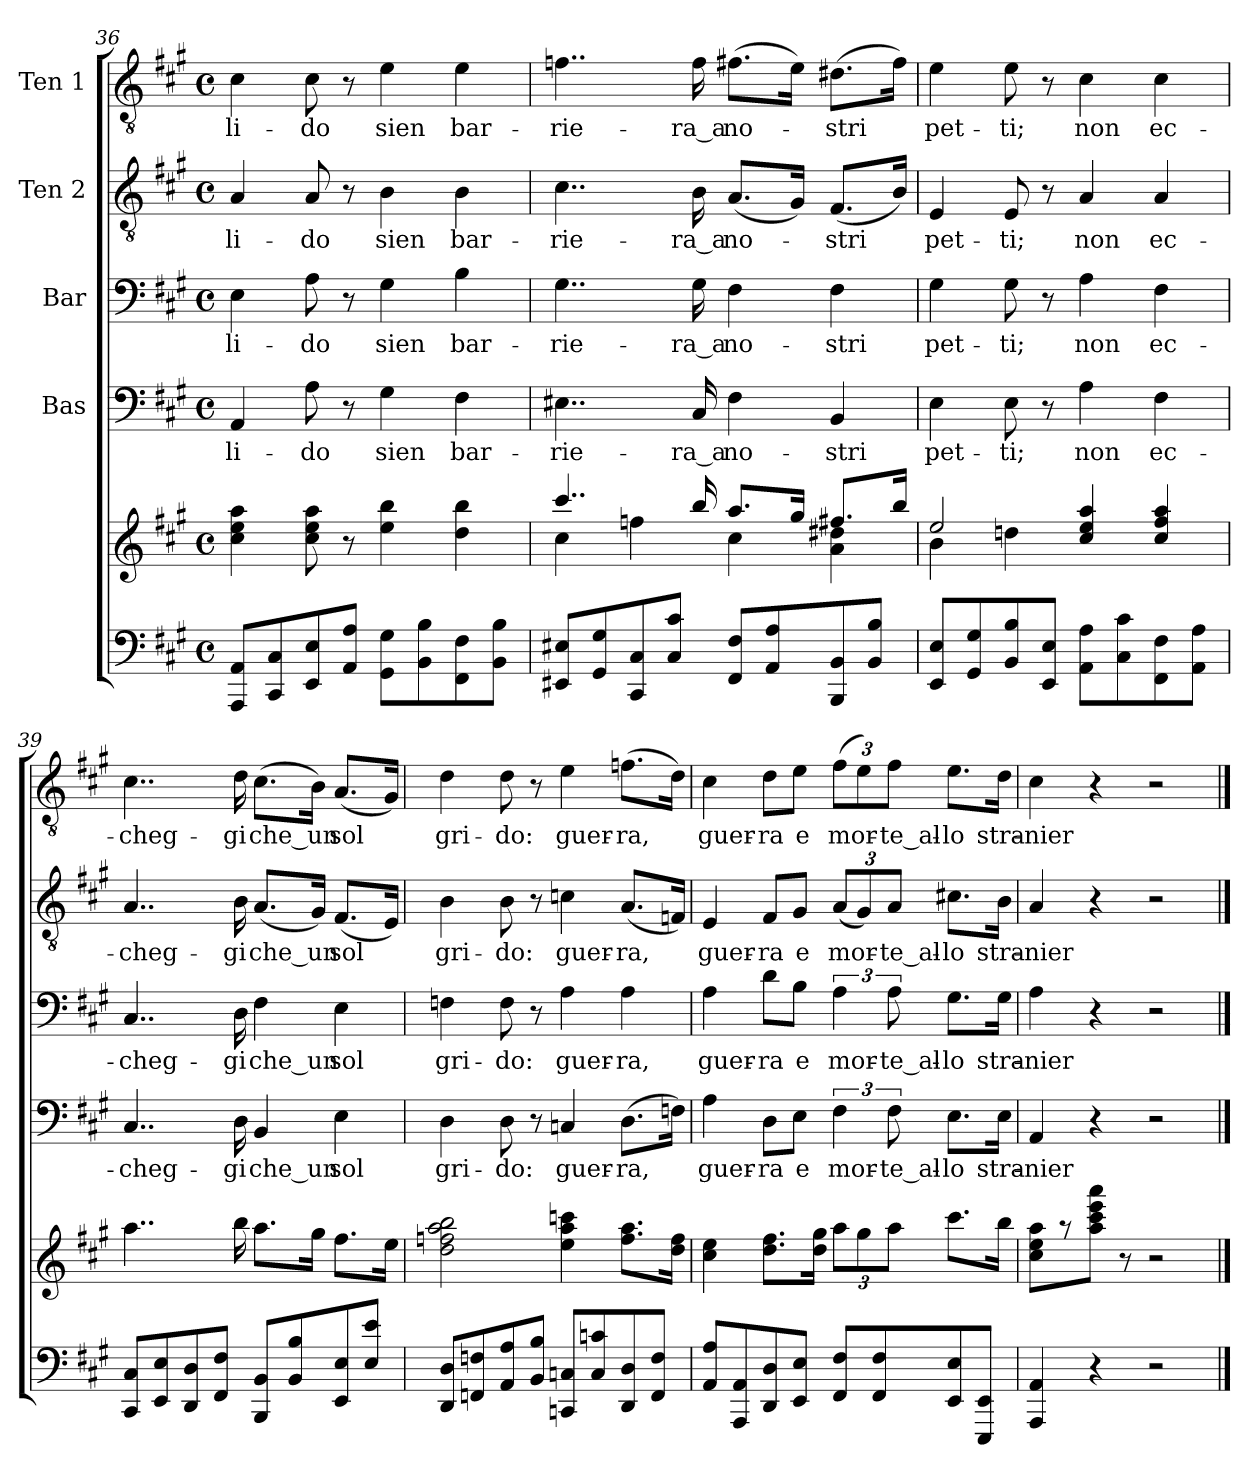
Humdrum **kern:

**kern	**kern	**kern	**text	**kern	**text	**kern	**text	**kern	**text
*part5	*part5	*part4	*part4	*part3	*part3	*part2	*part2	*part1	*part1
*staff6	*staff5	*staff4	*staff4	*staff3	*staff3	*staff2	*staff2	*staff1	*staff1
*	*	*I"Bas	*	*I"Bar	*	*I"Ten 2	*	*I"Ten 1	*
!!LO:PB:g=z
*clefF4	*clefG2	*clefF4	*	*clefF4	*	*clefGv2	*	*clefGv2	*
*k[f#c#g#]	*k[f#c#g#]	*k[f#c#g#]	*	*k[f#c#g#]	*	*k[f#c#g#]	*	*k[f#c#g#]	*
*A:	*A:	*A:	*	*A:	*	*A:	*	*A:	*
*M4/4	*M4/4	*M4/4	*	*M4/4	*	*M4/4	*	*M4/4	*
*met(c)	*met(c)	*met(c)	*	*met(c)	*	*met(c)	*	*met(c)	*
=36	=36	=36	=36	=36	=36	=36	=36	=36	=36
!	!	!	!LO:LY:b	!	!LO:LY:b	!	!LO:LY:b	!	!LO:LY:b
8AAA/ 8AA/L	4cc#\ 4ee\ 4aa\	4AA/	li-	4E\	li-	4A/	li-	4c#\	li-
8CC#/ 8C#/	.	.	.	.	.	.	.	.	.
!	!	!	!LO:LY:b	!	!LO:LY:b	!	!LO:LY:b	!	!LO:LY:b
8EE/ 8E/	8cc#\ 8ee\ 8aa\	8A\	-do	8A\	-do	8A/	-do	8c#\	-do
8AA/ 8A/J	8r	8r	.	8r	.	8r	.	8r	.
!	!	!	!LO:LY:b	!	!LO:LY:b	!	!LO:LY:b	!	!LO:LY:b
8GG#\ 8G#\L	4ee\ 4bb\	4G#\	sien	4G#\	sien	4B\	sien	4e\	sien
8BB\ 8B\	.	.	.	.	.	.	.	.	.
!	!	!	!LO:LY:b	!	!LO:LY:b	!	!LO:LY:b	!	!LO:LY:b
8FF#\ 8F#\	4dd\ 4bb\	4F#\	bar-	4B\	bar-	4B\	bar-	4e\	bar-
8BB\ 8B\J	.	.	.	.	.	.	.	.	.
=37	=37	=37	=37	=37	=37	=37	=37	=37	=37
*	*^	*	*	*	*	*	*	*	*
!	!	!	!	!LO:LY:b	!	!LO:LY:b	!	!LO:LY:b	!	!LO:LY:b
8EE#X/ 8E#X/L	4..ccc#/	4cc#\	4..E#X\	-rie-	4..G#\	-rie-	4..c#\	-rie-	4..fn\	-rie-
8GG#/ 8G#/	.	.	.	.	.	.	.	.	.	.
8CC#/ 8C#/	.	4ffn\	.	.	.	.	.	.	.	.
8C#/ 8c#/J	.	.	.	.	.	.	.	.	.	.
!	!	!	!	!LO:LY:b	!	!LO:LY:b	!	!LO:LY:b	!	!LO:LY:b
.	16bb/	.	16C#/	-ra_a	16G#\	-ra_a	16B\	-ra_a	16f\	-ra_a
!	!	!	!	!LO:LY:b	!	!LO:LY:b	!	!LO:LY:b	!	!LO:LY:b
8FF#/ 8F#/L	8.aa/L	4cc#\	4F#\	no-	4F#\	no-	(<8.A/L	no-	(>8.f#X\L	no-
8AA/ 8A/	.	.	.	.	.	.	.	.	.	.
.	16gg#/Jk	.	.	.	.	.	16G#/Jk)	.	16e\Jk)	.
!	!	!	!	!LO:LY:b	!	!LO:LY:b	!	!LO:LY:b	!	!LO:LY:b
8BBB/ 8BB/	8.ff#X/L	4a\ 4dd#X\	4BB/	-stri	4F#\	-stri	(<8.F#/L	-stri	(>8.d#X\L	-stri
8BB/ 8B/J	.	.	.	.	.	.	.	.	.	.
.	16bb/Jk	.	.	.	.	.	16B/Jk)	.	16f#\Jk)	.
=38	=38	=38	=38	=38	=38	=38	=38	=38	=38	=38
!	!	!	!	!LO:LY:b	!	!LO:LY:b	!	!LO:LY:b	!	!LO:LY:b
8EE/ 8E/L	2ee/	4b\	4E\	pet-	4G#\	pet-	4E/	pet-	4e\	pet-
8GG#/ 8G#/	.	.	.	.	.	.	.	.	.	.
!	!	!	!	!LO:LY:b	!	!LO:LY:b	!	!LO:LY:b	!	!LO:LY:b
8BB/ 8B/	.	4ddn\	8E\	-ti;	8G#\	-ti;	8E/	-ti;	8e\	-ti;
8EE/ 8E/J	.	.	8r	.	8r	.	8r	.	8r	.
!	!	!	!	!LO:LY:b	!	!LO:LY:b	!	!LO:LY:b	!	!LO:LY:b
8AA\ 8A\L	4cc#/ 4ee/ 4aa/	2ryy	4A\	non	4A\	non	4A/	non	4c#\	non
8C#\ 8c#\	.	.	.	.	.	.	.	.	.	.
!	!	!	!	!LO:LY:b	!	!LO:LY:b	!	!LO:LY:b	!	!LO:LY:b
8FF#\ 8F#\	4cc#/ 4ff#/ 4aa/	.	4F#\	ec-	4F#\	ec-	4A/	ec-	4c#\	ec-
8AA\ 8A\J	.	.	.	.	.	.	.	.	.	.
*	*v	*v	*	*	*	*	*	*	*	*
=39	=39	=39	=39	=39	=39	=39	=39	=39	=39
!	!	!	!LO:LY:b	!	!LO:LY:b	!	!LO:LY:b	!	!LO:LY:b
8CC#/ 8C#/L	4..aa\	4..C#/	-cheg-	4..C#/	-cheg-	4..A/	-cheg-	4..c#\	-cheg-
8EE/ 8E/	.	.	.	.	.	.	.	.	.
8DD/ 8D/	.	.	.	.	.	.	.	.	.
8FF#/ 8F#/J	.	.	.	.	.	.	.	.	.
!	!	!	!LO:LY:b	!	!LO:LY:b	!	!LO:LY:b	!	!LO:LY:b
.	16bb\	16D\	-gi	16D\	-gi	16B\	-gi	16d\	-gi
!	!	!	!LO:LY:b	!	!LO:LY:b	!	!LO:LY:b	!	!LO:LY:b
8BBB/ 8BB/L	8.aa\L	4BB/	che_un	4F#\	che_un	(<8.A/L	che_un	(>8.c#\L	che_un
8BB/ 8B/	.	.	.	.	.	.	.	.	.
.	16gg#\Jk	.	.	.	.	16G#/Jk)	.	16B\Jk)	.
!	!	!	!LO:LY:b	!	!LO:LY:b	!	!LO:LY:b	!	!LO:LY:b
8EE/ 8E/	8.ff#\L	4E\	sol	4E\	sol	(<8.F#/L	sol	(<8.A/L	sol
8E/ 8e/J	.	.	.	.	.	.	.	.	.
.	16ee\Jk	.	.	.	.	16E/Jk)	.	16G#/Jk)	.
!!LO:LB:g=z
=40	=40	=40	=40	=40	=40	=40	=40	=40	=40
!	!	!	!LO:LY:b	!	!LO:LY:b	!	!LO:LY:b	!	!LO:LY:b
8DD/ 8D/L	2dd\ 2ffn\ 2aa\ 2bb\	4D\	gri-	4Fn\	gri-	4B\	gri-	4d\	gri-
8FFn/ 8Fn/	.	.	.	.	.	.	.	.	.
!	!	!	!LO:LY:b	!	!LO:LY:b	!	!LO:LY:b	!	!LO:LY:b
8AA/ 8A/	.	8D\	-do:	8F\	-do:	8B\	-do:	8d\	-do:
8BB/ 8B/J	.	8r	.	8r	.	8r	.	8r	.
!	!	!	!LO:LY:b	!	!LO:LY:b	!	!LO:LY:b	!	!LO:LY:b
8CCn/ 8Cn/L	4ee\ 4aa\ 4cccn\	4Cn/	guer-	4A\	guer-	4cn\	guer-	4e\	guer-
8C/ 8cn/	.	.	.	.	.	.	.	.	.
!	!	!	!LO:LY:b	!	!LO:LY:b	!	!LO:LY:b	!	!LO:LY:b
8DD/ 8D/	8.ff\ 8.aa\L	(>8.D\L	-ra,	4A\	-ra,	(<8.A/L	-ra,	(>8.fn\L	-ra,
8FF/ 8F/J	.	.	.	.	.	.	.	.	.
.	16dd\ 16ff\Jk	16Fn\Jk)	.	.	.	16Fn/Jk)	.	16d\Jk)	.
=41	=41	=41	=41	=41	=41	=41	=41	=41	=41
!	!	!	!LO:LY:b	!	!LO:LY:b	!	!LO:LY:b	!	!LO:LY:b
8AA/ 8A/L	4cc#\ 4ee\	4A\	guer-	4A\	guer-	4E/	guer-	4c#\	guer-
8AAA/ 8AA/	.	.	.	.	.	.	.	.	.
!	!	!	!LO:LY:b	!	!LO:LY:b	!	!LO:LY:b	!	!LO:LY:b
8DD/ 8D/	8.dd\ 8.ff#\L	8D\L	-ra	8d\L	-ra	8F#/L	-ra	8d\L	-ra
!	!	!	!LO:LY:b	!	!LO:LY:b	!	!LO:LY:b	!	!LO:LY:b
8EE/ 8E/J	.	8E\J	e	8B\J	e	8G#/J	e	8e\J	e
.	16dd\ 16gg#\Jk	.	.	.	.	.	.	.	.
*	*Xbrackettup	*	*	*	*	*	*	*	*
!	!	!	!LO:LY:b	!	!LO:LY:b	!	!	!	!
*	*	*	*	*	*	*Xbrackettup	*	*	*
!	!	!	!	!	!	!	!LO:LY:b	!	!
*	*	*	*	*	*	*	*	*Xbrackettup	*
!	!	!	!	!	!	!	!	!	!LO:LY:b
8FF#/ 8F#/L	12aa\L	6F#\	mor-	6A\	mor-	(<12A/L	mor-	(>12f#\L	mor-
.	12gg#\	.	.	.	.	12G#/)	.	12e\)	.
8FF#/ 8F#/	.	.	.	.	.	.	.	.	.
!	!	!	!LO:LY:b	!	!LO:LY:b	!	!LO:LY:b	!	!LO:LY:b
.	12aa\J	12F#\	-te_al-	12A\	-te_al-	12A/J	-te_al-	12f#\J	-te_al-
!	!	!	!LO:LY:b	!	!LO:LY:b	!	!LO:LY:b	!	!LO:LY:b
8EE/ 8E/	8.ccc#\L	8.E\L	-lo	8.G#\L	-lo	8.c#X\L	-lo	8.e\L	-lo
8EEE/ 8EE/J	.	.	.	.	.	.	.	.	.
!	!	!	!LO:LY:b	!	!LO:LY:b	!	!LO:LY:b	!	!LO:LY:b
.	16bb\Jk	16E\Jk	stra-	16G#\Jk	stra-	16B\Jk	stra-	16d\Jk	stra-
=42	=42	=42	=42	=42	=42	=42	=42	=42	=42
!	!	!	!LO:LY:b	!	!LO:LY:b	!	!LO:LY:b	!	!LO:LY:b
4AAA/ 4AA/	8cc#\ 8ee\ 8aa\L	4AA/	-nier	4A\	-nier	4A/	-nier	4c#\	-nier
.	8r	.	.	.	.	.	.	.	.
4r	8aa\ 8ccc#\ 8eee\ 8aaa\J	4r	.	4r	.	4r	.	4r	.
.	8r	.	.	.	.	.	.	.	.
2r	2r	2r	.	2r	.	2r	.	2r	.
==	==	==	==	==	==	==	==	==	==
*-	*-	*-	*-	*-	*-	*-	*-	*-	*-
